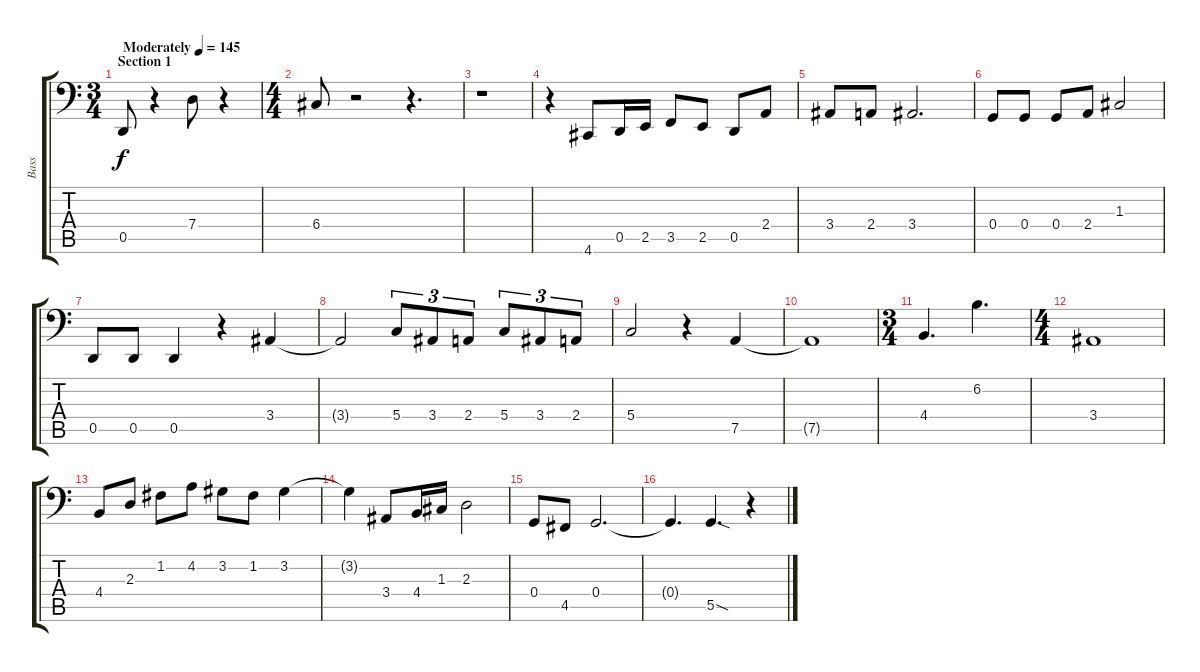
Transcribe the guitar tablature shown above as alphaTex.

\track ("Bass" "Bass") {instrument electricbassfinger}
\staff {score tabs}
\tuning (Bb2 F2 C2 G1 D1 A0) {hide}
\ts (3 4)
\section ("" "Section 1")
\tempo (145 "Moderately")
\clef f4
\ks c
0.5.8{dy f instrument electricbassfinger} r.4 7.4.8 r.4 |
\ts (4 4)
6.4.8 r.2 r.4{d} |
r.1 |
r.4 4.6.8 0.5.16 2.5.16 3.5.8 2.5.8 0.5.8 2.4.8 |
3.4.8 2.4.8 3.4.2{d} |
0.4.8 0.4.8 0.4.8 2.4.8 1.3.2 |
0.5.8 0.5.8 0.5.4 r.4 3.4.4 |
3.4{t}.2 5.4.8{tu (3 2)} 3.4.8{tu (3 2)} 2.4.8{tu (3 2)} 5.4.8{tu (3 2)} 3.4.8{tu (3 2)} 2.4.8{tu (3 2)} |
5.4.2 r.4 7.5.4 |
7.5{t}.1 |
\ts (3 4)
4.4.4{d} 6.2.4{d} |
\ts (4 4)
3.4.1 |
4.4.8 2.3.8 1.2.8 4.2.8 3.2.8 1.2.8 3.2.4 |
3.2{t}.4 3.4.8 4.4.16 1.3.16 2.3.2 |
0.4.8 4.5.8 0.4.2{d} |
0.4{t}.4{d} 5.5{sod}.4{d} r.4
